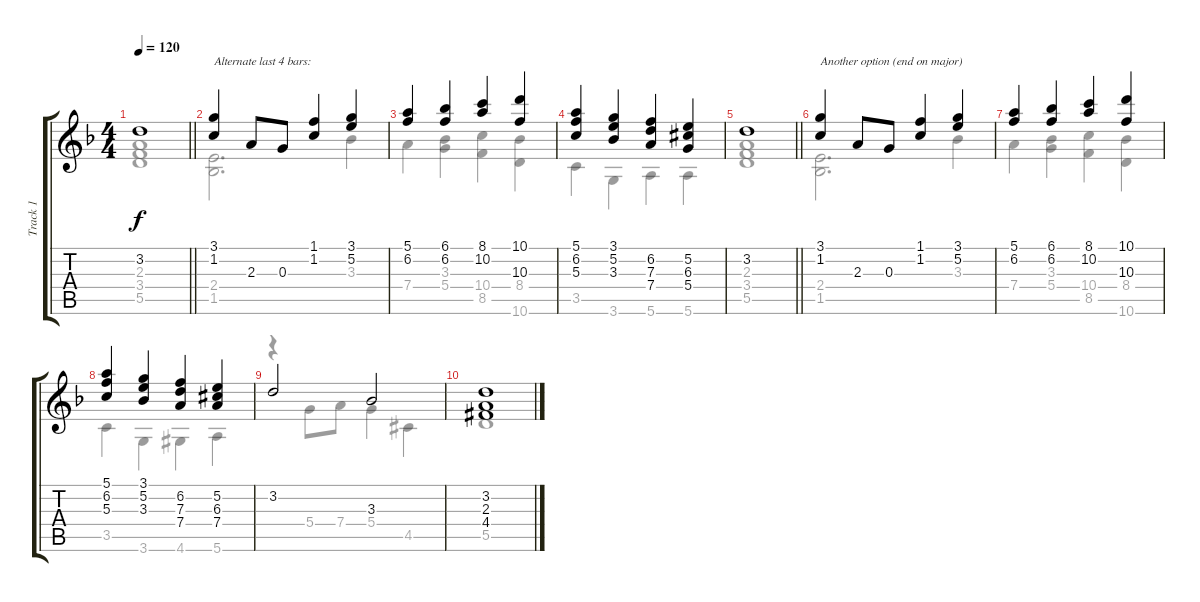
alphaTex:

\track ("Track 1" "Track 1") {instrument electricguitarjazz}
\staff {score tabs}
\tuning (E4 B3 G3 D3 A2 E2) {hide}
\voice
\ts (4 4)
\tempo 120
\clef g2
\barLineRight lightlight
\ks dminor
3.2.1{dy f} |
(3.1 1.2).4{txt "Alternate last 4 bars:"} 2.3.8 0.3.8 (1.1 1.2).4 (3.1 5.2).4 |
(5.1 6.2).4 (6.1 6.2).4 (8.1 10.2).4 (10.1 10.3).4 |
(5.1 6.2 5.3).4 (3.1 5.2 3.3).4 (6.2 7.3 7.4).4 (5.2 6.3{acc #} 5.4).4 |
\barLineRight lightlight
3.2.1 |
(3.1 1.2).4{txt "Another option (end on major)"} 2.3.8 0.3.8 (1.1 1.2).4 (3.1 5.2).4 |
(5.1 6.2).4 (6.1 6.2).4 (8.1 10.2).4 (10.1 10.3).4 |
(5.1 6.2 5.3).4 (3.1 5.2 3.3).4 (6.2 7.3 7.4).4 (5.2 6.3{acc #} 7.4).4 |
3.2.2 3.3.2 |
(3.2 2.3 4.4{acc #}).1
\voice
\clef g2
\ottava regular
\simile none
\barLineRight lightlight
\ks dminor
(2.3 3.4 5.5).1{dy f} |
(2.4 1.5).2{d} 3.3.4 |
7.4.4 (3.3 5.4).4 (10.4 8.5).4 (8.4 10.6).4 |
3.5.4 3.6.4 5.6.4 5.6.4 |
\barLineRight lightlight
(2.3 3.4 5.5).1 |
(2.4 1.5).2{d} 3.3.4 |
7.4.4 (3.3 5.4).4 (10.4 8.5).4 (8.4 10.6).4 |
3.5.4 3.6.4 4.6{acc #}.4 5.6.4 |
r.4 5.4.8 7.4.8 5.4.4 4.5{acc #}.4 |
5.5.1
